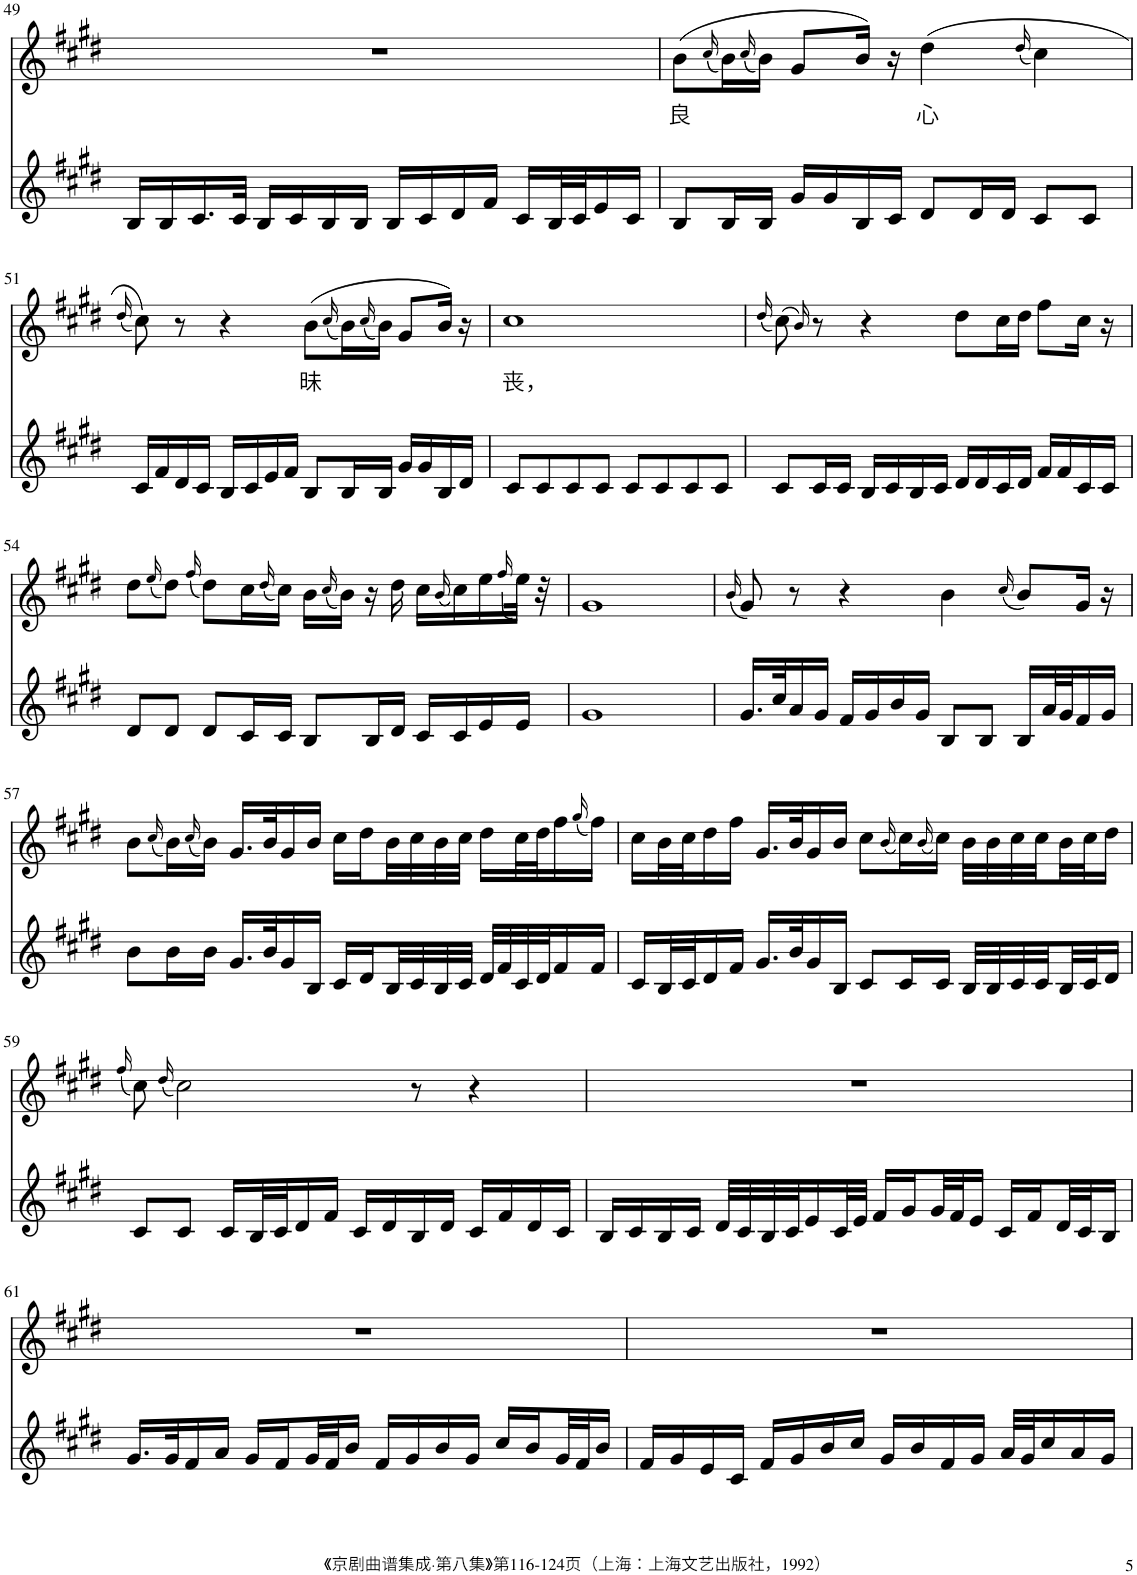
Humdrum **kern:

**kern	**kern	**text
*part2	*part1	*part1
*staff2	*staff1	*staff1
*I"Piano	*I"Piano	*
*I'Pno	*I'Pno	*
!!LO:PB:g=z
*clefG2	*clefG2	*
*k[f#c#g#d#]	*k[f#c#g#d#]	*
*M4/4	*M4/4	*
=49	=49	=49
16B/LL	1r	.
16B/	.	.
16.c#/	.	.
32c#/JJk	.	.
16B/LL	.	.
16c#/	.	.
16B/	.	.
16B/JJ	.	.
16B/LL	.	.
16c#/	.	.
16d#/	.	.
16f#/JJ	.	.
16c#/LL	.	.
32B/L	.	.
32c#/J	.	.
16e/	.	.
16c#/JJ	.	.
=50	=50	=50
!	!	!LO:LY:b
8B/L	(8b\L	良
.	(16qcc#/	.
16B/L	16b\L)	.
.	(16qcc#/	.
16B/JJ	16b\JJ)	.
16g#/LL	8g#/L	.
16g#/	.	.
16B/	16b/Jk)	.
16c#/JJ	16r	.
!	!	!LO:LY:b
8d#/L	(4dd#\	心
16d#/L	.	.
16d#/JJ	.	.
.	(16qdd#/	.
8c#/L	4cc#\)	.
8c#/J	.	.
!!LO:LB:g=z
=51	=51	=51
.	(16qdd#/	.
16c#/LL	8cc#\))	.
16f#/	.	.
16d#/	8r	.
16c#/JJ	.	.
16B/LL	4r	.
16c#/	.	.
16e/	.	.
16f#/JJ	.	.
!	!	!LO:LY:b
8B/L	(8b\L	昧
.	(16qcc#/	.
16B/L	16b\L)	.
.	(16qcc#/	.
16B/JJ	16b\JJ)	.
16g#/LL	8g#/L	.
16g#/	.	.
16B/	16b/Jk)	.
16d#/JJ	16r	.
=52	=52	=52
!	!	!LO:LY:b
8c#/L	1cc#	丧，
8c#/	.	.
8c#/	.	.
8c#/J	.	.
8c#/L	.	.
8c#/	.	.
8c#/	.	.
8c#/J	.	.
=53	=53	=53
.	(16qdd#/	.
8c#/L	(8cc#\)	.
.	16qb/)	.
16c#/L	8r	.
16c#/JJ	.	.
16B/LL	4r	.
16c#/	.	.
16B/	.	.
16c#/JJ	.	.
16d#/LL	8dd#\L	.
16d#/	.	.
16c#/	16cc#\L	.
16d#/JJ	16dd#\JJ	.
16f#/LL	8ff#\L	.
16f#/	.	.
16c#/	16cc#\Jk	.
16c#/JJ	16r	.
!!LO:LB:g=z
=54	=54	=54
8d#/L	8dd#\L	.
.	(16qee/	.
8d#/J	8dd#\J)	.
.	(16qff#/	.
8d#/L	8dd#\L)	.
16c#/L	16cc#\L	.
.	(16qdd#/	.
16c#/JJ	16cc#\JJ)	.
8B/L	16b\LL	.
.	(16qcc#/	.
.	16b\JJ)	.
16B/L	16r	.
16d#/JJ	16dd#\	.
16c#/LL	16cc#\LL	.
.	(16qb/	.
16c#/	16cc#\)	.
16e/	16ee\	.
.	(16qff#/	.
16e/JJ	32ee\JJk)	.
.	32r	.
=55	=55	=55
1g#	1g#	.
=56	=56	=56
.	(16qb/	.
16.g#/LL	8g#/)	.
32cc#/K	.	.
16a/	8r	.
16g#/JJ	.	.
16f#/LL	4r	.
16g#/	.	.
16b/	.	.
16g#/JJ	.	.
8B/L	4b\	.
8B/J	.	.
.	(16qcc#/	.
16B/LL	8b/L)	.
32a/L	.	.
32g#/J	.	.
16f#/	16g#/Jk	.
16g#/JJ	16r	.
!!LO:LB:g=z
=57	=57	=57
8b\L	8b\L	.
.	(16qcc#/	.
16b\L	16b\L)	.
.	(16qcc#/	.
16b\JJ	16b\JJ)	.
16.g#/LL	16.g#/LL	.
32b/K	32b/K	.
16g#/	16g#/	.
16B/JJ	16b/JJ	.
16c#/LL	16cc#\LL	.
16d#/	16dd#\	.
32B/L	32b\L	.
32c#/	32cc#\	.
32B/	32b\	.
32c#/JJJ	32cc#\JJJ	.
32d#/LLL	16dd#\LL	.
32f#/	.	.
32c#/	32cc#\L	.
32d#/J	32dd#\J	.
16f#/	16ff#\	.
.	(16qgg#/	.
16f#/JJ	16ff#\JJ)	.
=58	=58	=58
16c#/LL	16cc#\LL	.
32B/L	32b\L	.
32c#/J	32cc#\J	.
16d#/	16dd#\	.
16f#/JJ	16ff#\JJ	.
16.g#/LL	16.g#/LL	.
32b/K	32b/K	.
16g#/	16g#/	.
16B/JJ	16b/JJ	.
8c#/L	8cc#\L	.
.	(16qb/	.
16c#/L	16cc#\L)	.
.	(16qb/	.
16c#/JJ	16cc#\JJ)	.
32B/LLL	32b\LLL	.
32B/	32b\	.
32c#/	32cc#\	.
32c#/	32cc#\	.
32B/	32b\	.
32c#/J	32cc#\J	.
16d#/JJ	16dd#\JJ	.
!!LO:LB:g=z
=59	=59	=59
.	(16qff#/	.
8c#/L	8cc#\)	.
.	(16qdd#/	.
8c#/J	2cc#\)	.
16c#/LL	.	.
32B/L	.	.
32c#/J	.	.
16d#/	.	.
16f#/JJ	.	.
16c#/LL	.	.
16d#/	.	.
16B/	8r	.
16d#/JJ	.	.
16c#/LL	4r	.
16f#/	.	.
16d#/	.	.
16c#/JJ	.	.
=60	=60	=60
16B/LL	1r	.
16c#/	.	.
16B/	.	.
16c#/JJ	.	.
32d#/LLL	.	.
32c#/	.	.
32B/	.	.
32c#/J	.	.
16e/	.	.
32c#/L	.	.
32e/JJJ	.	.
16f#/LL	.	.
16g#/	.	.
32g#/L	.	.
32f#/J	.	.
16e/JJ	.	.
16c#/LL	.	.
16f#/	.	.
32d#/L	.	.
32c#/J	.	.
16B/JJ	.	.
!!LO:LB:g=z
=61	=61	=61
16.g#/LL	1r	.
32g#/K	.	.
16f#/	.	.
16a/JJ	.	.
16g#/LL	.	.
16f#/	.	.
32g#/L	.	.
32f#/J	.	.
16b/JJ	.	.
16f#/LL	.	.
16g#/	.	.
16b/	.	.
16g#/JJ	.	.
16cc#/LL	.	.
16b/	.	.
32g#/L	.	.
32f#/J	.	.
16b/JJ	.	.
=62	=62	=62
16f#/LL	1r	.
16g#/	.	.
16e/	.	.
16c#/JJ	.	.
16f#/LL	.	.
16g#/	.	.
16b/	.	.
16cc#/JJ	.	.
16g#/LL	.	.
16b/	.	.
16f#/	.	.
16g#/JJ	.	.
32a/LLL	.	.
32g#/J	.	.
16cc#/	.	.
16a/	.	.
16g#/JJ	.	.
=	=	=
*-	*-	*-
